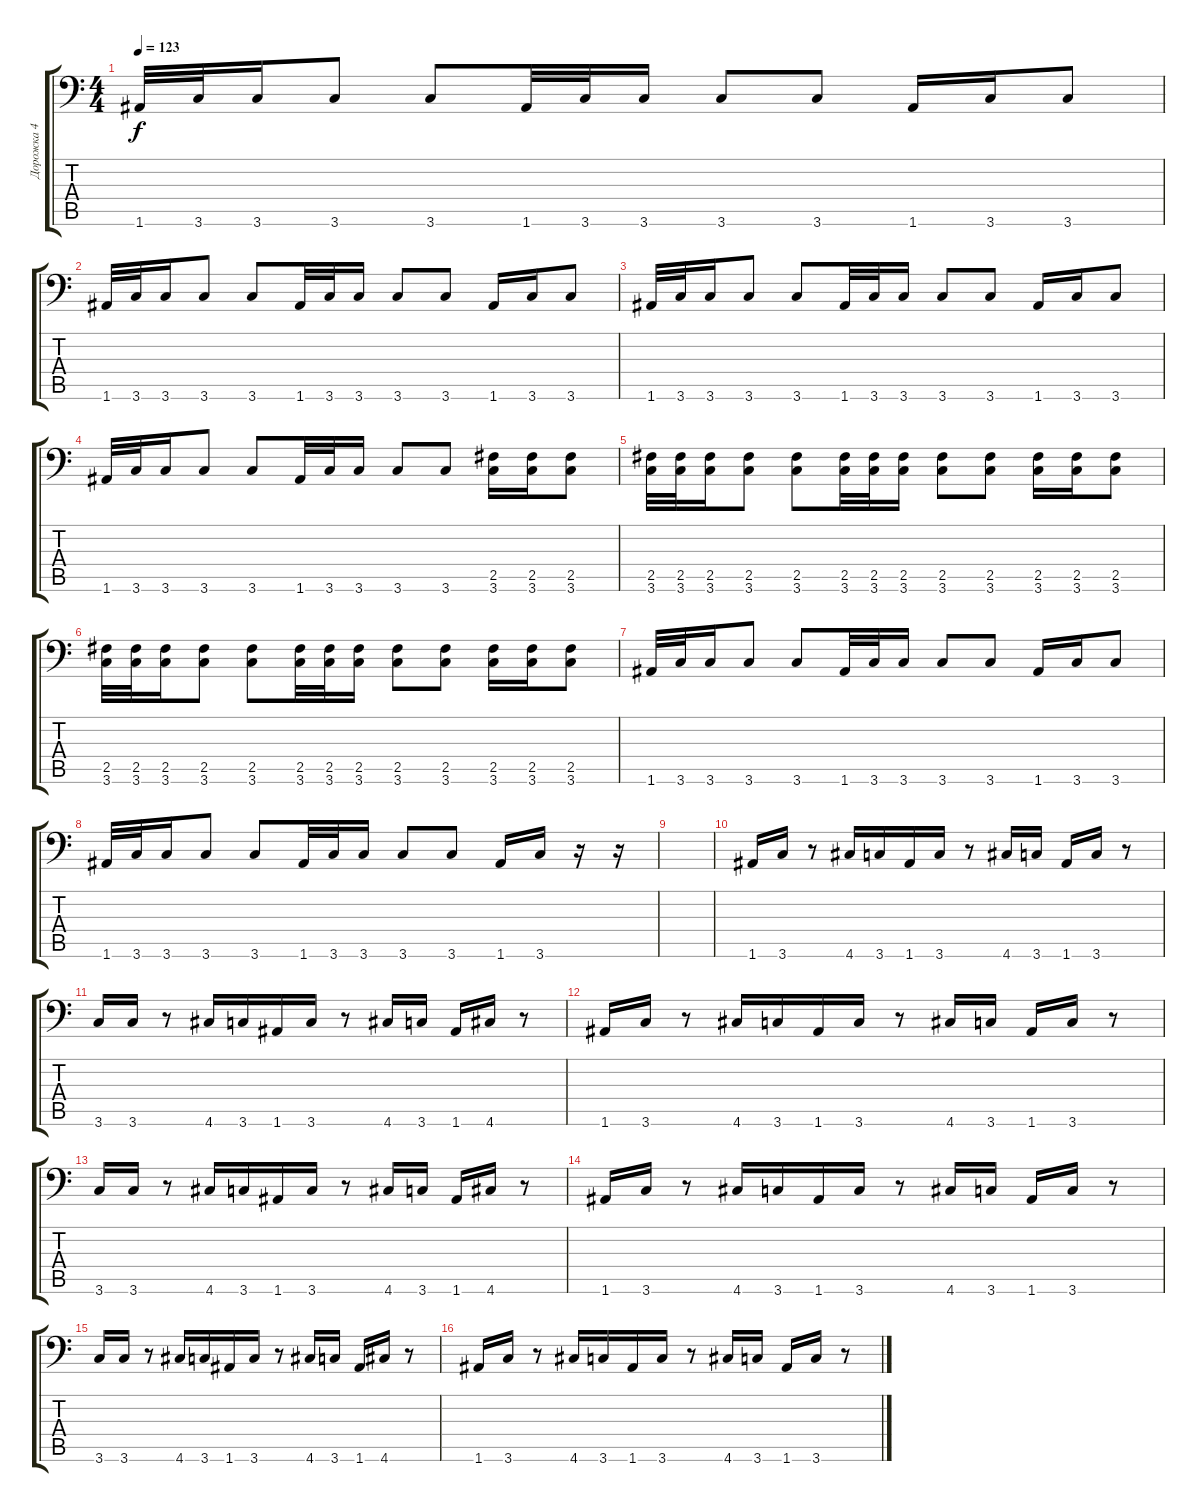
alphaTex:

\track ("Дорожка 4" "Дорожка 4") {instrument distortionguitar}
\staff {score tabs}
\tuning (B3 Gb3 D3 A2 E2 A1) {hide}
\ts (4 4)
\tempo 123
\clef f4
\ks c
1.6.32{dy f} 3.6.32 3.6.16 3.6.8 3.6.8 1.6.32 3.6.32 3.6.16 3.6.8 3.6.8 1.6.16 3.6.16 3.6.8 |
1.6.32 3.6.32 3.6.16 3.6.8 3.6.8 1.6.32 3.6.32 3.6.16 3.6.8 3.6.8 1.6.16 3.6.16 3.6.8 |
1.6.32 3.6.32 3.6.16 3.6.8 3.6.8 1.6.32 3.6.32 3.6.16 3.6.8 3.6.8 1.6.16 3.6.16 3.6.8 |
1.6.32 3.6.32 3.6.16 3.6.8 3.6.8 1.6.32 3.6.32 3.6.16 3.6.8 3.6.8 (2.5 3.6).16 (2.5 3.6).16 (2.5 3.6).8 |
(2.5 3.6).32 (2.5 3.6).32 (2.5 3.6).16 (2.5 3.6).8 (2.5 3.6).8 (2.5 3.6).32 (2.5 3.6).32 (2.5 3.6).16 (2.5 3.6).8 (2.5 3.6).8 (2.5 3.6).16 (2.5 3.6).16 (2.5 3.6).8 |
(2.5 3.6).32 (2.5 3.6).32 (2.5 3.6).16 (2.5 3.6).8 (2.5 3.6).8 (2.5 3.6).32 (2.5 3.6).32 (2.5 3.6).16 (2.5 3.6).8 (2.5 3.6).8 (2.5 3.6).16 (2.5 3.6).16 (2.5 3.6).8 |
1.6.32 3.6.32 3.6.16 3.6.8 3.6.8 1.6.32 3.6.32 3.6.16 3.6.8 3.6.8 1.6.16 3.6.16 3.6.8 |
1.6.32 3.6.32 3.6.16 3.6.8 3.6.8 1.6.32 3.6.32 3.6.16 3.6.8 3.6.8 1.6.16 3.6.16 r.16 r.16 |
|
1.6.16 3.6.16 r.8 4.6.16 3.6.16 1.6.16 3.6.16 r.8 4.6.16 3.6.16 1.6.16 3.6.16 r.8 |
3.6.16 3.6.16 r.8 4.6.16 3.6.16 1.6.16 3.6.16 r.8 4.6.16 3.6.16 1.6.16 4.6.16 r.8 |
1.6.16 3.6.16 r.8 4.6.16 3.6.16 1.6.16 3.6.16 r.8 4.6.16 3.6.16 1.6.16 3.6.16 r.8 |
3.6.16 3.6.16 r.8 4.6.16 3.6.16 1.6.16 3.6.16 r.8 4.6.16 3.6.16 1.6.16 4.6.16 r.8 |
1.6.16 3.6.16 r.8 4.6.16 3.6.16 1.6.16 3.6.16 r.8 4.6.16 3.6.16 1.6.16 3.6.16 r.8 |
3.6.16 3.6.16 r.8 4.6.16 3.6.16 1.6.16 3.6.16 r.8 4.6.16 3.6.16 1.6.16 4.6.16 r.8 |
1.6.16 3.6.16 r.8 4.6.16 3.6.16 1.6.16 3.6.16 r.8 4.6.16 3.6.16 1.6.16 3.6.16 r.8
